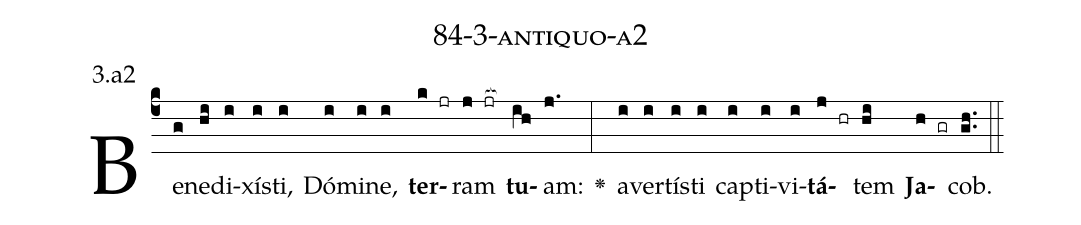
name: 84-3-antiquo-a2;
annotation: 3.a2;
%%
(c4)Be(g)ne(hi)di(i)xís(i)ti,(i) Dó(i)mi(i)ne,(i) <b>ter</b>(k jr)ram(j jr[ocb:1{]) <b>tu</b>(ih[ocb:0}])am:(j.) <v>\greheightstar</v>(:) a(i)ver(i)tís(i)ti(i) cap(i)ti(i)vi(i)<b>tá</b>(j hr)tem(hi) <b>Ja</b>(h gr)cob.(gh..) (::)


%E(i) u(i) o(j) u(hi) a(h) e.(gh..) (::)
